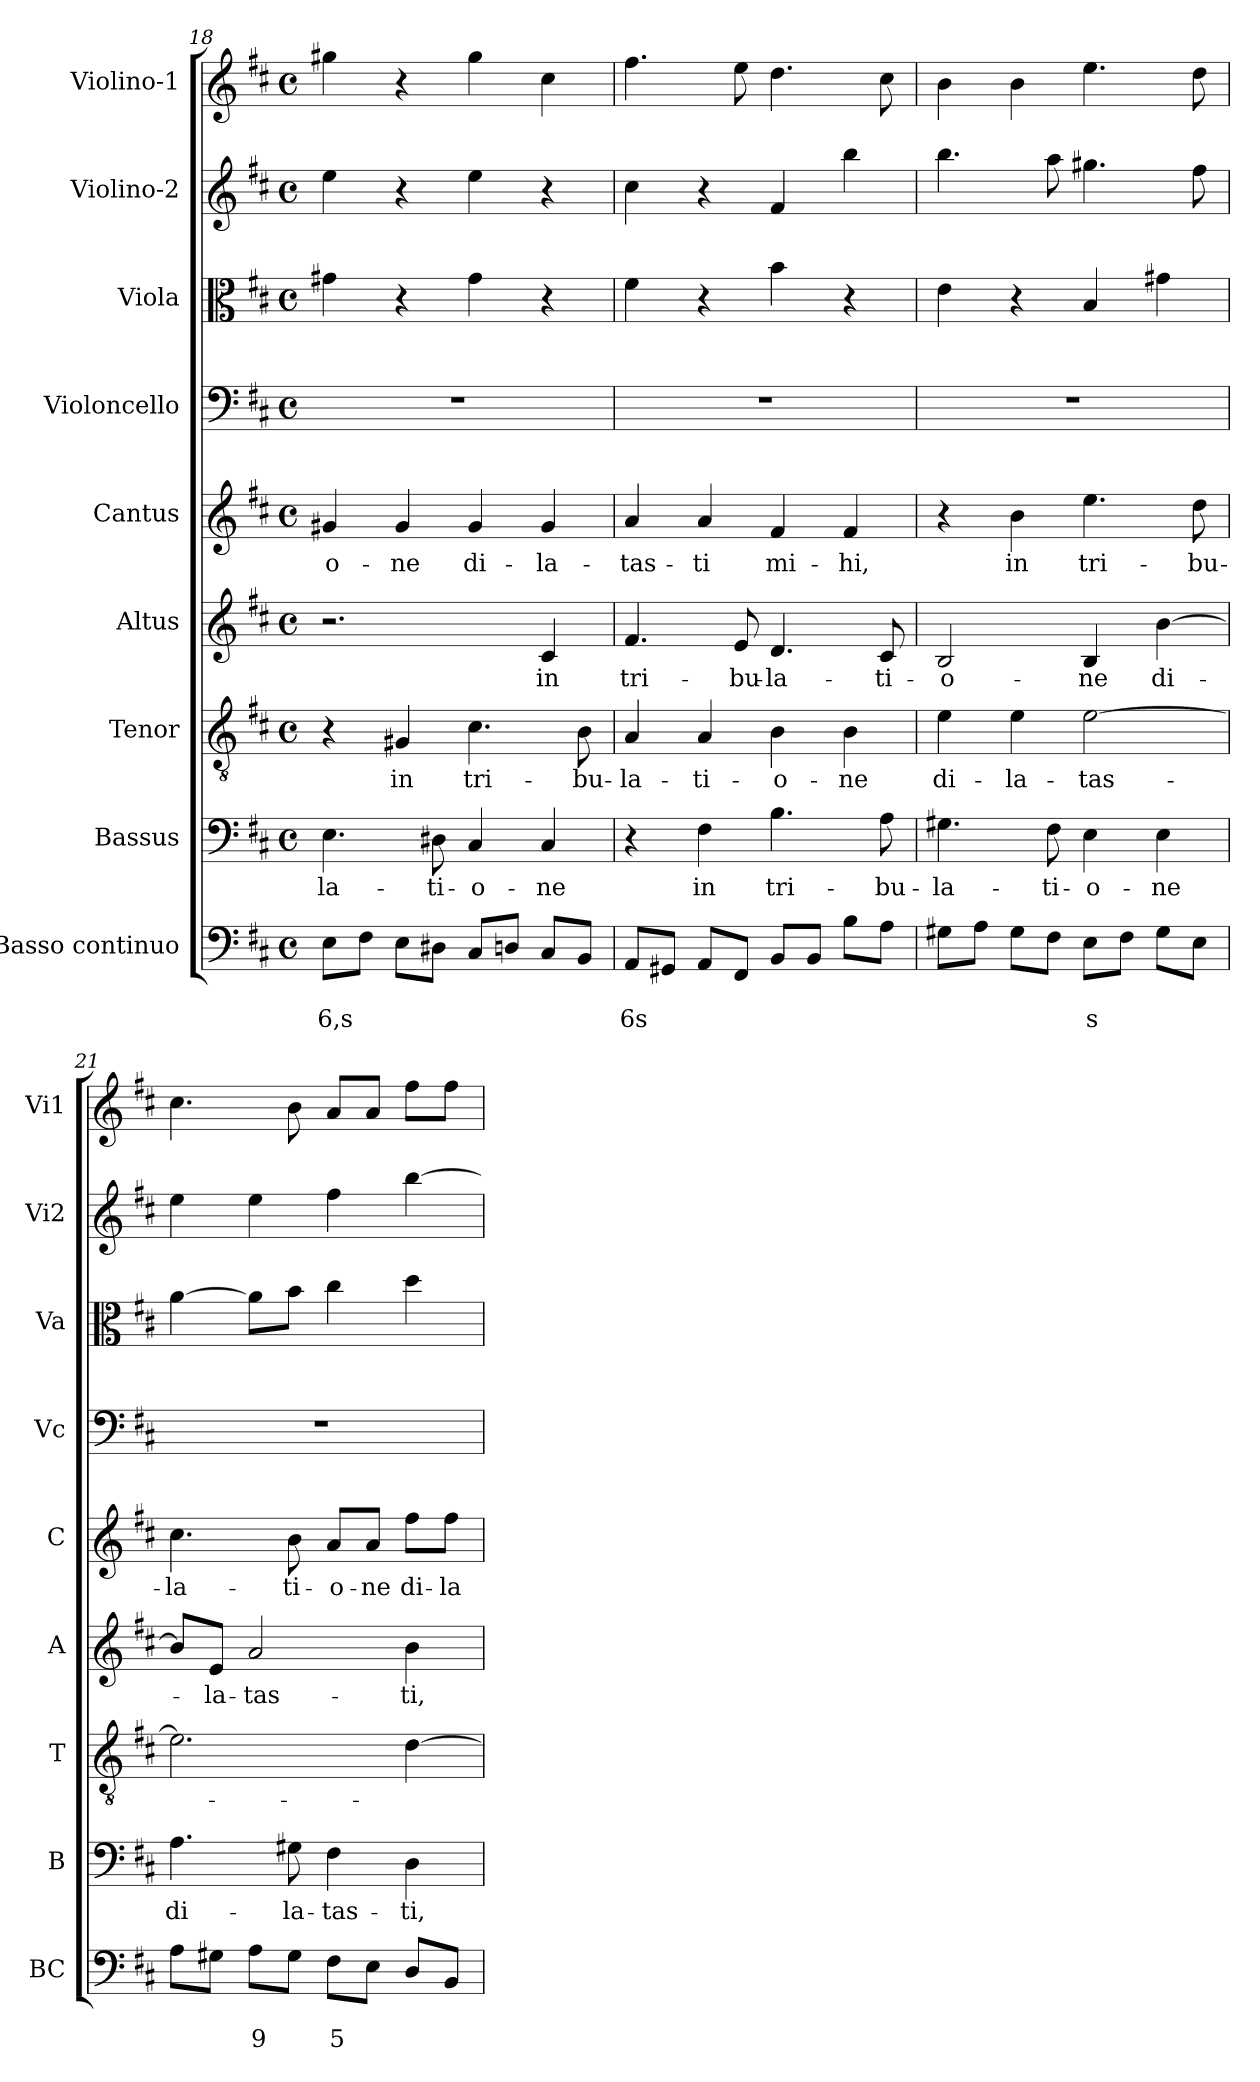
**kern	**text	**text	**kern	**text	**kern	**text	**kern	**text	**kern	**text	**kern	**kern	**kern	**kern
*part9	*part9	*part9	*part8	*part8	*part7	*part7	*part6	*part6	*part5	*part5	*part4	*part3	*part2	*part1
*staff9	*staff9	*staff9	*staff8	*staff8	*staff7	*staff7	*staff6	*staff6	*staff5	*staff5	*staff4	*staff3	*staff2	*staff1
*I"Basso continuo	*	*	*I"Bassus	*	*I"Tenor	*	*I"Altus	*	*I"Cantus	*	*I"Violoncello	*I"Viola	*I"Violino-2	*I"Violino-1
*I'BC	*	*	*I'B	*	*I'T	*	*I'A	*	*I'C	*	*I'Vc	*I'Va	*I'Vi2	*I'Vi1
!!LO:LB:g=z
*clefF4	*	*	*clefF4	*	*clefGv2	*	*clefG2	*	*clefG2	*	*clefF4	*clefC3	*clefG2	*clefG2
*k[f#c#]	*	*	*k[f#c#]	*	*k[f#c#]	*	*k[f#c#]	*	*k[f#c#]	*	*k[f#c#]	*k[f#c#]	*k[f#c#]	*k[f#c#]
*D:	*	*	*D:	*	*D:	*	*D:	*	*D:	*	*D:	*D:	*D:	*D:
*M4/4	*	*	*M4/4	*	*M4/4	*	*M4/4	*	*M4/4	*	*M4/4	*M4/4	*M4/4	*M4/4
*met(c)	*	*	*met(c)	*	*met(c)	*	*met(c)	*	*met(c)	*	*met(c)	*met(c)	*met(c)	*met(c)
=18	=18	=18	=18	=18	=18	=18	=18	=18	=18	=18	=18	=18	=18	=18
!	!	!LO:LY:b	!	!LO:LY:b	!	!	!	!	!	!LO:LY:b	!	!	!	!
8E\L	.	6,s	4.E\	-la-	4r	.	2.r	.	4g#X/	-o-	1r	4g#X\	4ee\	4gg#X\
8F#\J	.	.	.	.	.	.	.	.	.	.	.	.	.	.
!	!	!	!	!	!	!LO:LY:b	!	!	!	!LO:LY:b	!	!	!	!
8E\L	.	.	.	.	4G#X/	in	.	.	4g#/	-ne	.	4r	4r	4r
!	!	!	!	!LO:LY:b	!	!	!	!	!	!	!	!	!	!
8D#X\J	.	.	8D#X\	-ti-	.	.	.	.	.	.	.	.	.	.
!	!	!	!	!LO:LY:b	!	!LO:LY:b	!	!	!	!LO:LY:b	!	!	!	!
8C#/L	.	.	4C#/	-o-	4.c#\	tri-	.	.	4g#/	di-	.	4g#\	4ee\	4gg#\
8Dn/J	.	.	.	.	.	.	.	.	.	.	.	.	.	.
!	!	!	!	!LO:LY:b	!	!	!	!LO:LY:b	!	!LO:LY:b	!	!	!	!
8C#/L	.	.	4C#/	-ne	.	.	4c#/	in	4g#/	-la-	.	4r	4r	4cc#\
!	!	!	!	!	!	!LO:LY:b	!	!	!	!	!	!	!	!
8BB/J	.	.	.	.	8B\	-bu-	.	.	.	.	.	.	.	.
=19	=19	=19	=19	=19	=19	=19	=19	=19	=19	=19	=19	=19	=19	=19
!	!	!LO:LY:b	!	!	!	!LO:LY:b	!	!LO:LY:b	!	!LO:LY:b	!	!	!	!
8AA/L	.	6s	4r	.	4A/	-la-	4.f#/	tri-	4a/	-tas-	1r	4f#\	4cc#\	4.ff#\
8GG#X/J	.	.	.	.	.	.	.	.	.	.	.	.	.	.
!	!	!	!	!LO:LY:b	!	!LO:LY:b	!	!	!	!LO:LY:b	!	!	!	!
8AA/L	.	.	4F#\	in	4A/	-ti-	.	.	4a/	-ti	.	4r	4r	.
!	!	!	!	!	!	!	!	!LO:LY:b	!	!	!	!	!	!
8FF#/J	.	.	.	.	.	.	8e/	-bu-	.	.	.	.	.	8ee\
!	!	!	!	!LO:LY:b	!	!LO:LY:b	!	!LO:LY:b	!	!LO:LY:b	!	!	!	!
8BB/L	.	.	4.B\	tri-	4B\	-o-	4.d/	-la-	4f#/	mi-	.	4b\	4f#/	4.dd\
8BB/J	.	.	.	.	.	.	.	.	.	.	.	.	.	.
!	!	!	!	!	!	!LO:LY:b	!	!	!	!LO:LY:b	!	!	!	!
8B\L	.	.	.	.	4B\	-ne	.	.	4f#/	-hi,	.	4r	4bb\	.
!	!	!	!	!LO:LY:b	!	!	!	!LO:LY:b	!	!	!	!	!	!
8A\J	.	.	8A\	-bu-	.	.	8c#/	-ti-	.	.	.	.	.	8cc#\
=20	=20	=20	=20	=20	=20	=20	=20	=20	=20	=20	=20	=20	=20	=20
!	!	!	!	!LO:LY:b	!	!LO:LY:b	!	!LO:LY:b	!	!	!	!	!	!
8G#X\L	.	.	4.G#X\	-la-	4e\	di-	2B/	-o-	4r	.	1r	4e\	4.bb\	4b\
8A\J	.	.	.	.	.	.	.	.	.	.	.	.	.	.
!	!	!	!	!	!	!LO:LY:b	!	!	!	!LO:LY:b	!	!	!	!
8G#\L	.	.	.	.	4e\	-la-	.	.	4b\	in	.	4r	.	4b\
!	!	!	!	!LO:LY:b	!	!	!	!	!	!	!	!	!	!
8F#\J	.	.	8F#\	-ti-	.	.	.	.	.	.	.	.	8aa\	.
!	!	!LO:LY:b	!	!LO:LY:b	!	!LO:LY:b	!	!LO:LY:b	!	!LO:LY:b	!	!	!	!
8E\L	.	s	4E\	-o-	[2e\	-tas-	4B/	-ne	4.ee\	tri-	.	4B/	4.gg#X\	4.ee\
8F#\J	.	.	.	.	.	.	.	.	.	.	.	.	.	.
!	!	!	!	!LO:LY:b	!	!	!	!LO:LY:b	!	!	!	!	!	!
8G#\L	.	.	4E\	-ne	.	.	[4b\	di-	.	.	.	4g#X\	.	.
!	!	!	!	!	!	!	!	!	!	!LO:LY:b	!	!	!	!
8E\J	.	.	.	.	.	.	.	.	8dd\	-bu-	.	.	8ff#\	8dd\
=21	=21	=21	=21	=21	=21	=21	=21	=21	=21	=21	=21	=21	=21	=21
!	!	!	!	!LO:LY:b	!	!	!	!	!	!LO:LY:b	!	!	!	!
8A\L	.	.	4.A\	di-	2.e\]	.	8b/L]	.	4.cc#\	-la-	1r	[4a\	4ee\	4.cc#\
!	!	!	!	!	!	!	!	!LO:LY:b	!	!	!	!	!	!
8G#X\J	.	.	.	.	.	.	8e/J	-la-	.	.	.	.	.	.
!	!	!LO:LY:b	!	!	!	!	!	!LO:LY:b	!	!	!	!	!	!
8A\L	.	9	.	.	.	.	2a/	-tas-	.	.	.	8a\L]	4ee\	.
!	!	!	!	!LO:LY:b	!	!	!	!	!	!LO:LY:b	!	!	!	!
8G#\J	.	.	8G#X\	-la-	.	.	.	.	8b\	-ti-	.	8b\J	.	8b\
!	!	!LO:LY:b	!	!LO:LY:b	!	!	!	!	!	!LO:LY:b	!	!	!	!
8F#\L	.	5	4F#\	-tas-	.	.	.	.	8a/L	-o-	.	4cc#\	4ff#\	8a/L
!	!	!	!	!	!	!	!	!	!	!LO:LY:b	!	!	!	!
8E\J	.	.	.	.	.	.	.	.	8a/J	-ne	.	.	.	8a/J
!	!	!	!	!LO:LY:b	!	!	!	!LO:LY:b	!	!LO:LY:b	!	!	!	!
8D/L	.	.	4D\	-ti,	[4d\	.	4b\	-ti,	8ff#\L	di-	.	4dd\	[4bb\	8ff#\L
!	!	!	!	!	!	!	!	!	!	!LO:LY:b	!	!	!	!
8BB/J	.	.	.	.	.	.	.	.	8ff#\J	-la-	.	.	.	8ff#\J
=	=	=	=	=	=	=	=	=	=	=	=	=	=	=
*-	*-	*-	*-	*-	*-	*-	*-	*-	*-	*-	*-	*-	*-	*-
